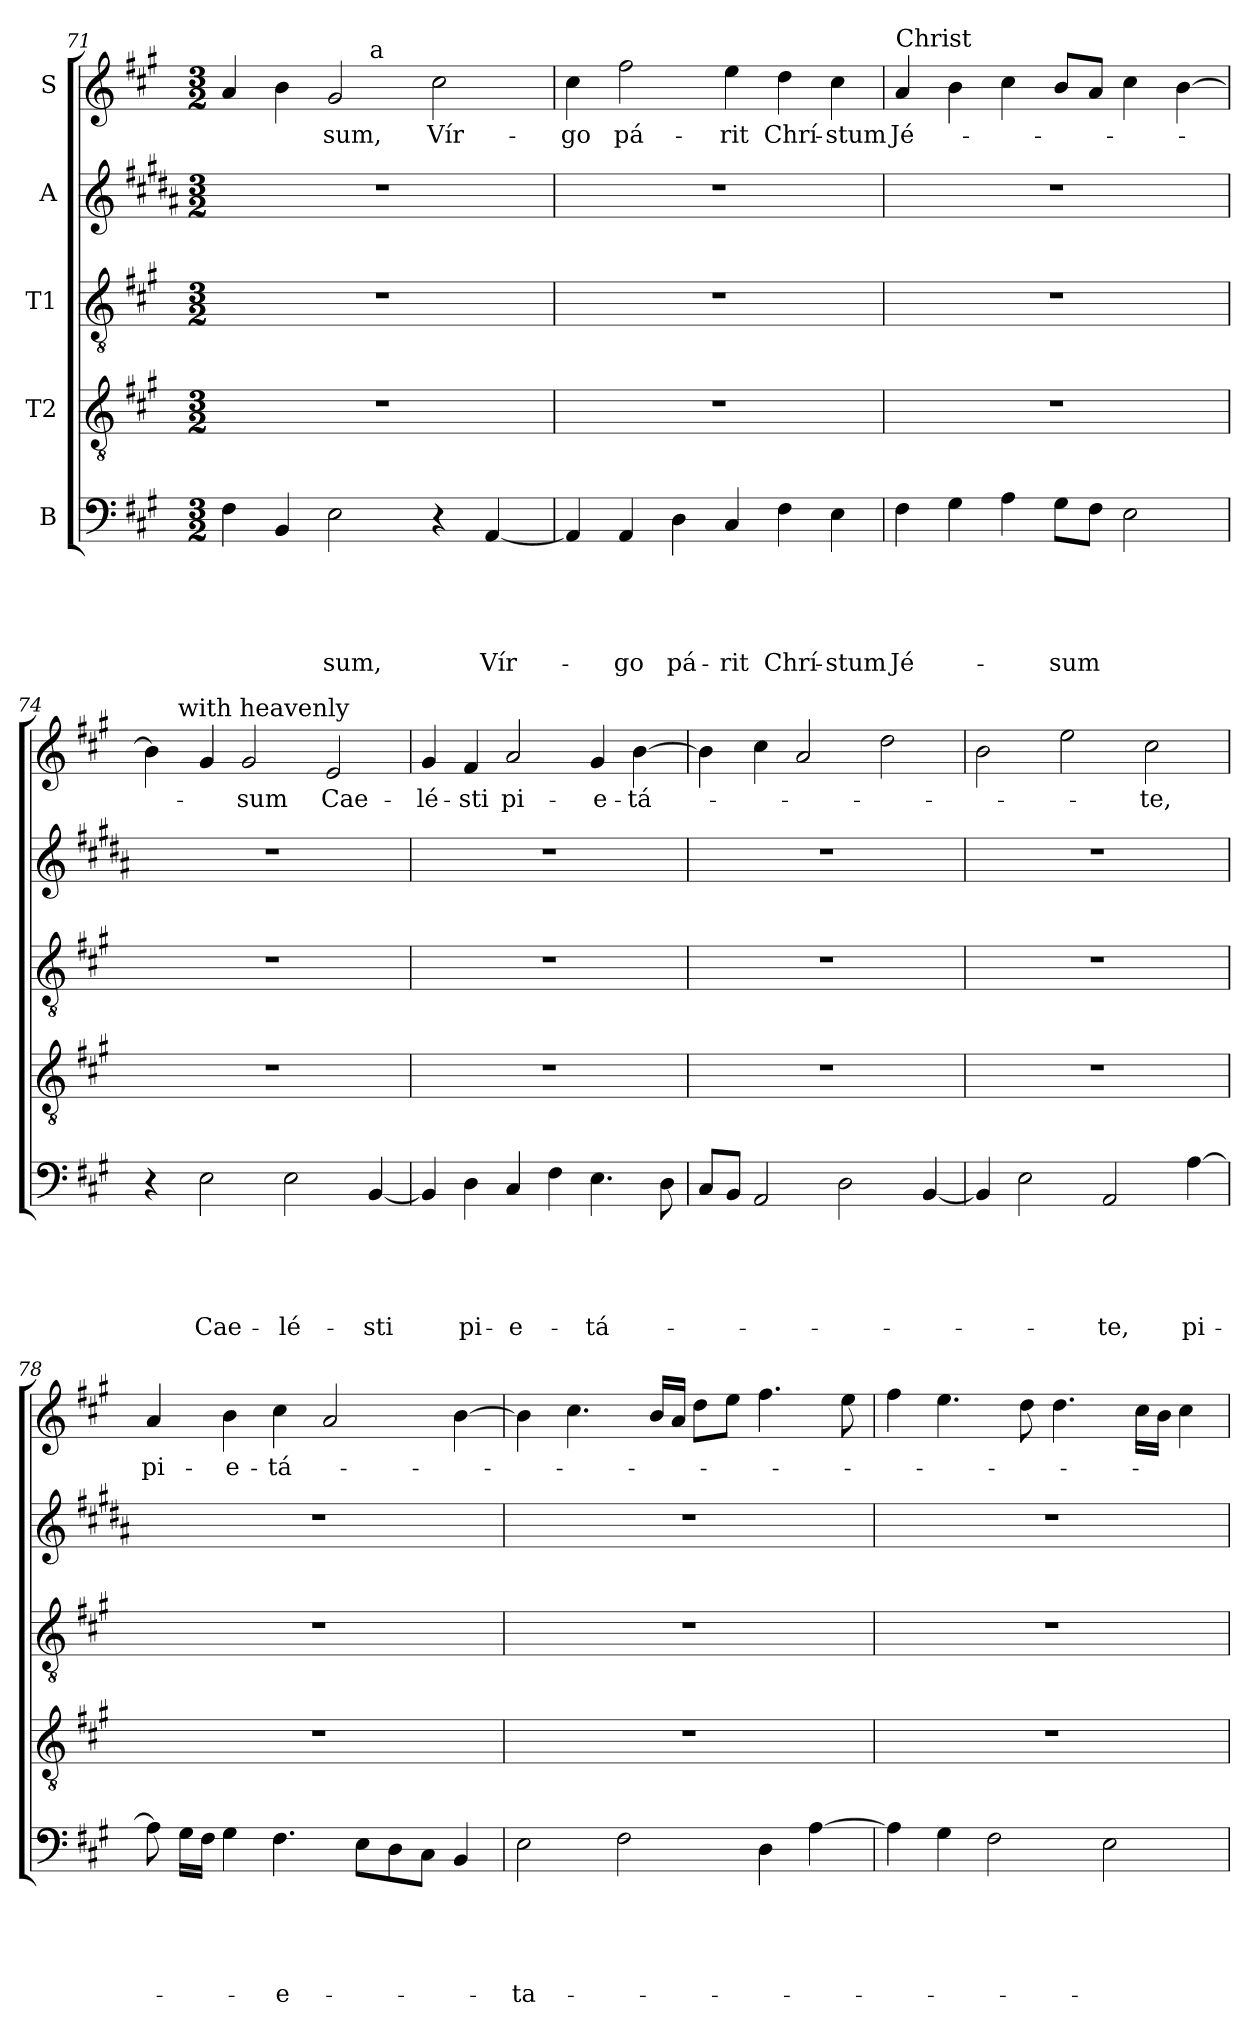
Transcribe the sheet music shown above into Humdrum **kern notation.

**kern	**text	**text	**text	**text	**text	**kern	**kern	**kern	**kern	**text
*part5	*part5	*part5	*part5	*part5	*part5	*part4	*part3	*part2	*part1	*part1
*staff5	*staff5	*staff5	*staff5	*staff5	*staff5	*staff4	*staff3	*staff2	*staff1	*staff1
*I"B	*	*	*	*	*	*I"T2	*I"T1	*I"A	*I"S	*
!!LO:LB:g=z
*clefF4	*	*	*	*	*	*clefGv2	*clefGv2	*clefG2	*clefG2	*
*	*	*	*	*	*	*ITrd8c14	*	*ITrd1c2	*	*
*k[f#c#g#]	*	*	*	*	*	*k[f#c#g#]	*k[f#c#g#]	*k[f#c#g#]	*k[f#c#g#]	*
*A:	*	*	*	*	*	*A:	*A:	*A:	*A:	*
*M3/2	*	*	*	*	*	*M3/2	*M3/2	*M3/2	*M3/2	*
=71	=71	=71	=71	=71	=71	=71	=71	=71	=71	=71
*	*	*	*	*	*	*	*	*	*^	*
4F#\	.	.	.	.	.	1.r	1.r	1.r	4a/	3%2ryy	.
4BB/	.	.	.	.	.	.	.	.	4b\	.	.
!	!	!	!	!	!LO:LY:b	!	!	!	!	!	!LO:LY:b
2E\	.	.	.	.	-sum,	.	.	.	2g#/	.	-sum,
!	!	!	!	!	!	!	!	!	!	!LO:TX:a:t=a	!
.	.	.	.	.	.	.	.	.	.	3%2ryy	.
!	!	!	!	!	!	!	!	!	!	!	!LO:LY:b
4r	.	.	.	.	.	.	.	.	2cc#\	.	Vír-
!	!	!	!	!	!LO:LY:b	!	!	!	!	!	!
[4AA/	.	.	.	.	Vír-	.	.	.	.	.	.
.	.	.	.	.	.	.	.	.	.	6ryy	.
=72	=72	=72	=72	=72	=72	=72	=72	=72	=72	=72	=72
!	!	!	!	!	!	!	!	!	!LO:TX:a:t=virgin bears Jesus	!	!
!	!	!	!	!	!	!	!	!	!	!	!LO:LY:b
*	*	*	*	*	*	*	*	*	*v	*v	*
4AA/]	.	.	.	.	.	1.r	1.r	1.r	4cc#\	-go
!	!	!	!	!	!LO:LY:b	!	!	!	!	!LO:LY:b
4AA/	.	.	.	.	-go	.	.	.	2ff#\	pá-
!	!	!	!	!	!LO:LY:b	!	!	!	!	!
4D\	.	.	.	.	pá-	.	.	.	.	.
!	!	!	!	!	!LO:LY:b	!	!	!	!	!LO:LY:b
4C#/	.	.	.	.	-rit	.	.	.	4ee\	-rit
!	!	!	!	!	!LO:LY:b	!	!	!	!	!LO:LY:b
4F#\	.	.	.	.	Chrí-	.	.	.	4dd\	Chrí-
!	!	!	!	!	!LO:LY:b	!	!	!	!	!LO:LY:b
4E\	.	.	.	.	-stum	.	.	.	4cc#\	-stum
=73	=73	=73	=73	=73	=73	=73	=73	=73	=73	=73
!	!	!	!	!	!	!	!	!	!LO:TX:a:t=Christ	!
!	!	!	!	!	!LO:LY:b	!	!	!	!	!LO:LY:b
4F#\	.	.	.	.	Jé-	1.r	1.r	1.r	4a/	Jé-
4G#\	.	.	.	.	.	.	.	.	4b\	.
4A\	.	.	.	.	.	.	.	.	4cc#\	.
!	!	!	!	!	!LO:LY:b	!	!	!	!	!
8G#\L	.	.	.	.	-sum	.	.	.	8b/L	.
8F#\J	.	.	.	.	.	.	.	.	8a/J	.
2E\	.	.	.	.	.	.	.	.	4cc#\	.
.	.	.	.	.	.	.	.	.	[4b\	.
=74	=74	=74	=74	=74	=74	=74	=74	=74	=74	=74
*	*	*	*	*	*	*	*	*	*^	*
4r	.	.	.	.	.	1.r	1.r	1.r	4b\]	6ryy	.
!	!	!	!	!	!	!	!	!	!	!LO:TX:a:t=with heavenly	!
.	.	.	.	.	.	.	.	.	.	3%4ryy	.
!	!	!	!	!	!LO:LY:b	!	!	!	!	!	!
2E\	.	.	.	.	Cae-	.	.	.	4g#/	.	.
!	!	!	!	!	!	!	!	!	!	!	!LO:LY:b
.	.	.	.	.	.	.	.	.	2g#/	.	-sum
!	!	!	!	!	!LO:LY:b	!	!	!	!	!	!
2E\	.	.	.	.	-lé-	.	.	.	.	.	.
!	!	!	!	!	!	!	!	!	!	!	!LO:LY:b
.	.	.	.	.	.	.	.	.	2e/	.	Cae-
!	!	!	!	!	!LO:LY:b	!	!	!	!	!	!
[4BB/	.	.	.	.	-sti	.	.	.	.	.	.
!!LO:PB:g=z
=75	=75	=75	=75	=75	=75	=75	=75	=75	=75	=75	=75
!	!	!	!	!	!	!	!	!	!LO:TX:a:t=devotion.	!	!
!	!	!	!	!	!	!	!	!	!	!	!LO:LY:b
*	*	*	*	*	*	*	*	*	*v	*v	*
4BB/]	.	.	.	.	.	1.r	1.r	1.r	4g#/	-lé-
!	!	!	!	!	!LO:LY:b	!	!	!	!	!LO:LY:b
4D\	.	.	.	.	pi-	.	.	.	4f#/	-sti
!	!	!	!	!	!LO:LY:b	!	!	!	!	!LO:LY:b
4C#/	.	.	.	.	-e-	.	.	.	2a/	pi-
4F#\	.	.	.	.	.	.	.	.	.	.
!	!	!	!	!	!LO:LY:b	!	!	!	!	!LO:LY:b
4.E\	.	.	.	.	-tá-	.	.	.	4g#/	-e-
!	!	!	!	!	!	!	!	!	!	!LO:LY:b
.	.	.	.	.	.	.	.	.	[4b\	-tá-
8D\	.	.	.	.	.	.	.	.	.	.
=76	=76	=76	=76	=76	=76	=76	=76	=76	=76	=76
8C#/L	.	.	.	.	.	1.r	1.r	1.r	4b\]	.
8BB/J	.	.	.	.	.	.	.	.	.	.
2AA/	.	.	.	.	.	.	.	.	4cc#\	.
.	.	.	.	.	.	.	.	.	2a/	.
2D\	.	.	.	.	.	.	.	.	.	.
.	.	.	.	.	.	.	.	.	2dd\	.
[4BB/	.	.	.	.	.	.	.	.	.	.
=77	=77	=77	=77	=77	=77	=77	=77	=77	=77	=77
4BB/]	.	.	.	.	.	1.r	1.r	1.r	2b\	.
2E\	.	.	.	.	.	.	.	.	.	.
.	.	.	.	.	.	.	.	.	2ee\	.
!	!	!	!	!	!LO:LY:b	!	!	!	!	!
2AA/	.	.	.	.	-te,	.	.	.	.	.
!	!	!	!	!	!	!	!	!	!	!LO:LY:b
.	.	.	.	.	.	.	.	.	2cc#\	-te,
!	!	!	!	!	!LO:LY:b	!	!	!	!	!
[4A\	.	.	.	.	pi-	.	.	.	.	.
=78	=78	=78	=78	=78	=78	=78	=78	=78	=78	=78
!	!	!	!	!	!	!	!	!	!	!LO:LY:b
8A\]	.	.	.	.	.	1.r	1.r	1.r	4a/	pi-
16G#\LL	.	.	.	.	.	.	.	.	.	.
16F#\JJ	.	.	.	.	.	.	.	.	.	.
!	!	!	!	!	!	!	!	!	!	!LO:LY:b
4G#\	.	.	.	.	.	.	.	.	4b\	-e-
!	!	!	!	!	!LO:LY:b	!	!	!	!	!LO:LY:b
4.F#\	.	.	.	.	-e-	.	.	.	4cc#\	-tá-
.	.	.	.	.	.	.	.	.	2a/	.
8E\L	.	.	.	.	.	.	.	.	.	.
8D\	.	.	.	.	.	.	.	.	.	.
8C#\J	.	.	.	.	.	.	.	.	.	.
4BB/	.	.	.	.	.	.	.	.	[4b\	.
!!LO:LB:g=z
=79	=79	=79	=79	=79	=79	=79	=79	=79	=79	=79
!	!	!	!	!	!LO:LY:b	!	!	!	!	!
2E\	.	.	.	.	-ta-	1.r	1.r	1.r	4b\]	.
.	.	.	.	.	.	.	.	.	4.cc#\	.
2F#\	.	.	.	.	.	.	.	.	.	.
.	.	.	.	.	.	.	.	.	16b/LL	.
.	.	.	.	.	.	.	.	.	16a/JJ	.
.	.	.	.	.	.	.	.	.	8dd\L	.
.	.	.	.	.	.	.	.	.	8ee\J	.
4D\	.	.	.	.	.	.	.	.	4.ff#\	.
[4A\	.	.	.	.	.	.	.	.	.	.
.	.	.	.	.	.	.	.	.	8ee\	.
=80	=80	=80	=80	=80	=80	=80	=80	=80	=80	=80
4A\]	.	.	.	.	.	1.r	1.r	1.r	4ff#\	.
4G#\	.	.	.	.	.	.	.	.	4.ee\	.
2F#\	.	.	.	.	.	.	.	.	.	.
.	.	.	.	.	.	.	.	.	8dd\	.
.	.	.	.	.	.	.	.	.	4.dd\	.
2E\	.	.	.	.	.	.	.	.	.	.
.	.	.	.	.	.	.	.	.	16cc#\LL	.
.	.	.	.	.	.	.	.	.	16b\JJ	.
.	.	.	.	.	.	.	.	.	4cc#\	.
=	=	=	=	=	=	=	=	=	=	=
*-	*-	*-	*-	*-	*-	*-	*-	*-	*-	*-
